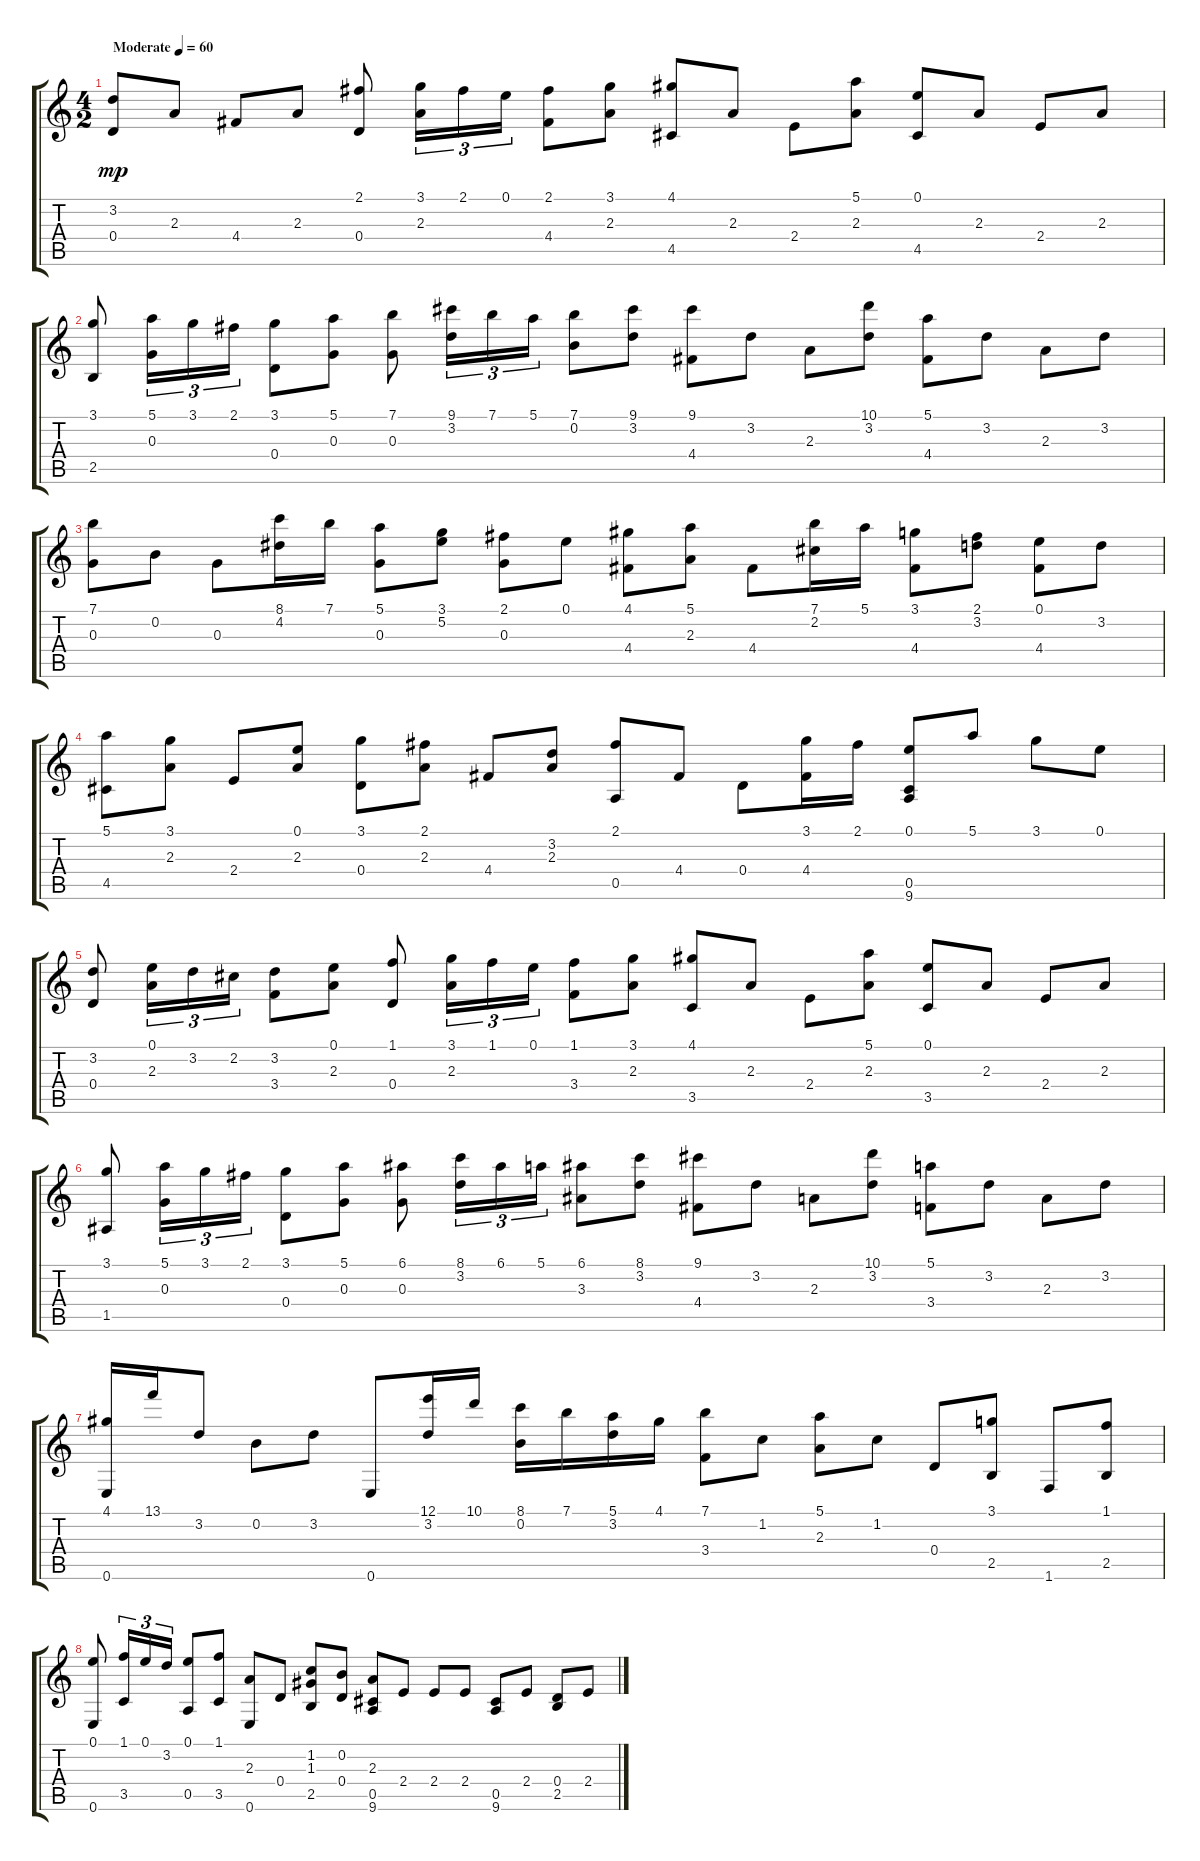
\track "" {instrument acousticguitarnylon}
\staff {score tabs}
\tuning (E4 B3 G3 D3 A2 E2) {hide}
\ts (4 2)
\tempo (60 "Moderate")
\clef g2
\ks c
(3.2 0.4).8{dy mp instrument acousticguitarnylon} 2.3.8 4.4.8 2.3.8 (2.1 0.4).8 (3.1 2.3).16{tu (3 2)} 2.1.16{tu (3 2)} 0.1.16{tu (3 2)} (2.1 4.4).8 (3.1 2.3).8 (4.1 4.5).8 2.3.8 2.4.8 (5.1 2.3).8 (0.1 4.5).8 2.3.8 2.4.8 2.3.8 |
(3.1 2.5).8 (5.1 0.3).16{tu (3 2)} 3.1.16{tu (3 2)} 2.1.16{tu (3 2)} (3.1 0.4).8 (5.1 0.3).8 (7.1 0.3).8 (9.1 3.2).16{tu (3 2)} 7.1.16{tu (3 2)} 5.1.16{tu (3 2)} (7.1 0.2).8 (9.1 3.2).8 (9.1 4.4).8 3.2.8 2.3.8 (10.1 3.2).8 (5.1 4.4).8 3.2.8 2.3.8 3.2.8 |
(7.1 0.3).8 0.2.8 0.3.8 (8.1 4.2).16 7.1.16 (5.1 0.3).8 (3.1 5.2).8 (2.1 0.3).8 0.1.8 (4.1 4.4).8 (5.1 2.3).8 4.4.8 (7.1 2.2).16 5.1.16 (3.1 4.4).8 (2.1 3.2).8 (0.1 4.4).8 3.2.8 |
(5.1 4.5).8 (3.1 2.3).8 2.4.8 (0.1 2.3).8 (3.1 0.4).8 (2.1 2.3).8 4.4.8 (3.2 2.3).8 (2.1 0.5).8 4.4.8 0.4.8 (3.1 4.4).16 2.1.16 (0.1 0.5 9.6).8 5.1.8 3.1.8 0.1.8 |
(3.2 0.4).8 (0.1 2.3).16{tu (3 2)} 3.2.16{tu (3 2)} 2.2.16{tu (3 2)} (3.2 3.4).8 (0.1 2.3).8 (1.1 0.4).8 (3.1 2.3).16{tu (3 2)} 1.1.16{tu (3 2)} 0.1.16{tu (3 2)} (1.1 3.4).8 (3.1 2.3).8 (4.1 3.5).8 2.3.8 2.4.8 (5.1 2.3).8 (0.1 3.5).8 2.3.8 2.4.8 2.3.8 |
(3.1 1.5).8 (5.1 0.3).16{tu (3 2)} 3.1.16{tu (3 2)} 2.1.16{tu (3 2)} (3.1 0.4).8 (5.1 0.3).8 (6.1 0.3).8 (8.1 3.2).16{tu (3 2)} 6.1.16{tu (3 2)} 5.1.16{tu (3 2)} (6.1 3.3).8 (8.1 3.2).8 (9.1 4.4).8 3.2.8 2.3.8 (10.1 3.2).8 (5.1 3.4).8 3.2.8 2.3.8 3.2.8 |
(4.1 0.6).16 13.1.16 3.2.8 0.2.8 3.2.8 0.6.8 (12.1 3.2).16 10.1.16 (8.1 0.2).16 7.1.16 (5.1 3.2).16 4.1.16 (7.1 3.4).8 1.2.8 (5.1 2.3).8 1.2.8 0.4.8 (3.1 2.5).8 1.6.8 (1.1 2.5).8 |
(0.1 0.6).8 (1.1 3.5).16{tu (3 2)} 0.1.16{tu (3 2)} 3.2.16{tu (3 2)} (0.1 0.5).8 (1.1 3.5).8 (2.3 0.6).8 0.4.8 (1.2 1.3 2.5).8 (0.2 0.4).8 (2.3 0.5 9.6).8 2.4.8 2.4.8 2.4.8 (0.5 9.6).8 2.4.8 (0.4 2.5).8 2.4.8
